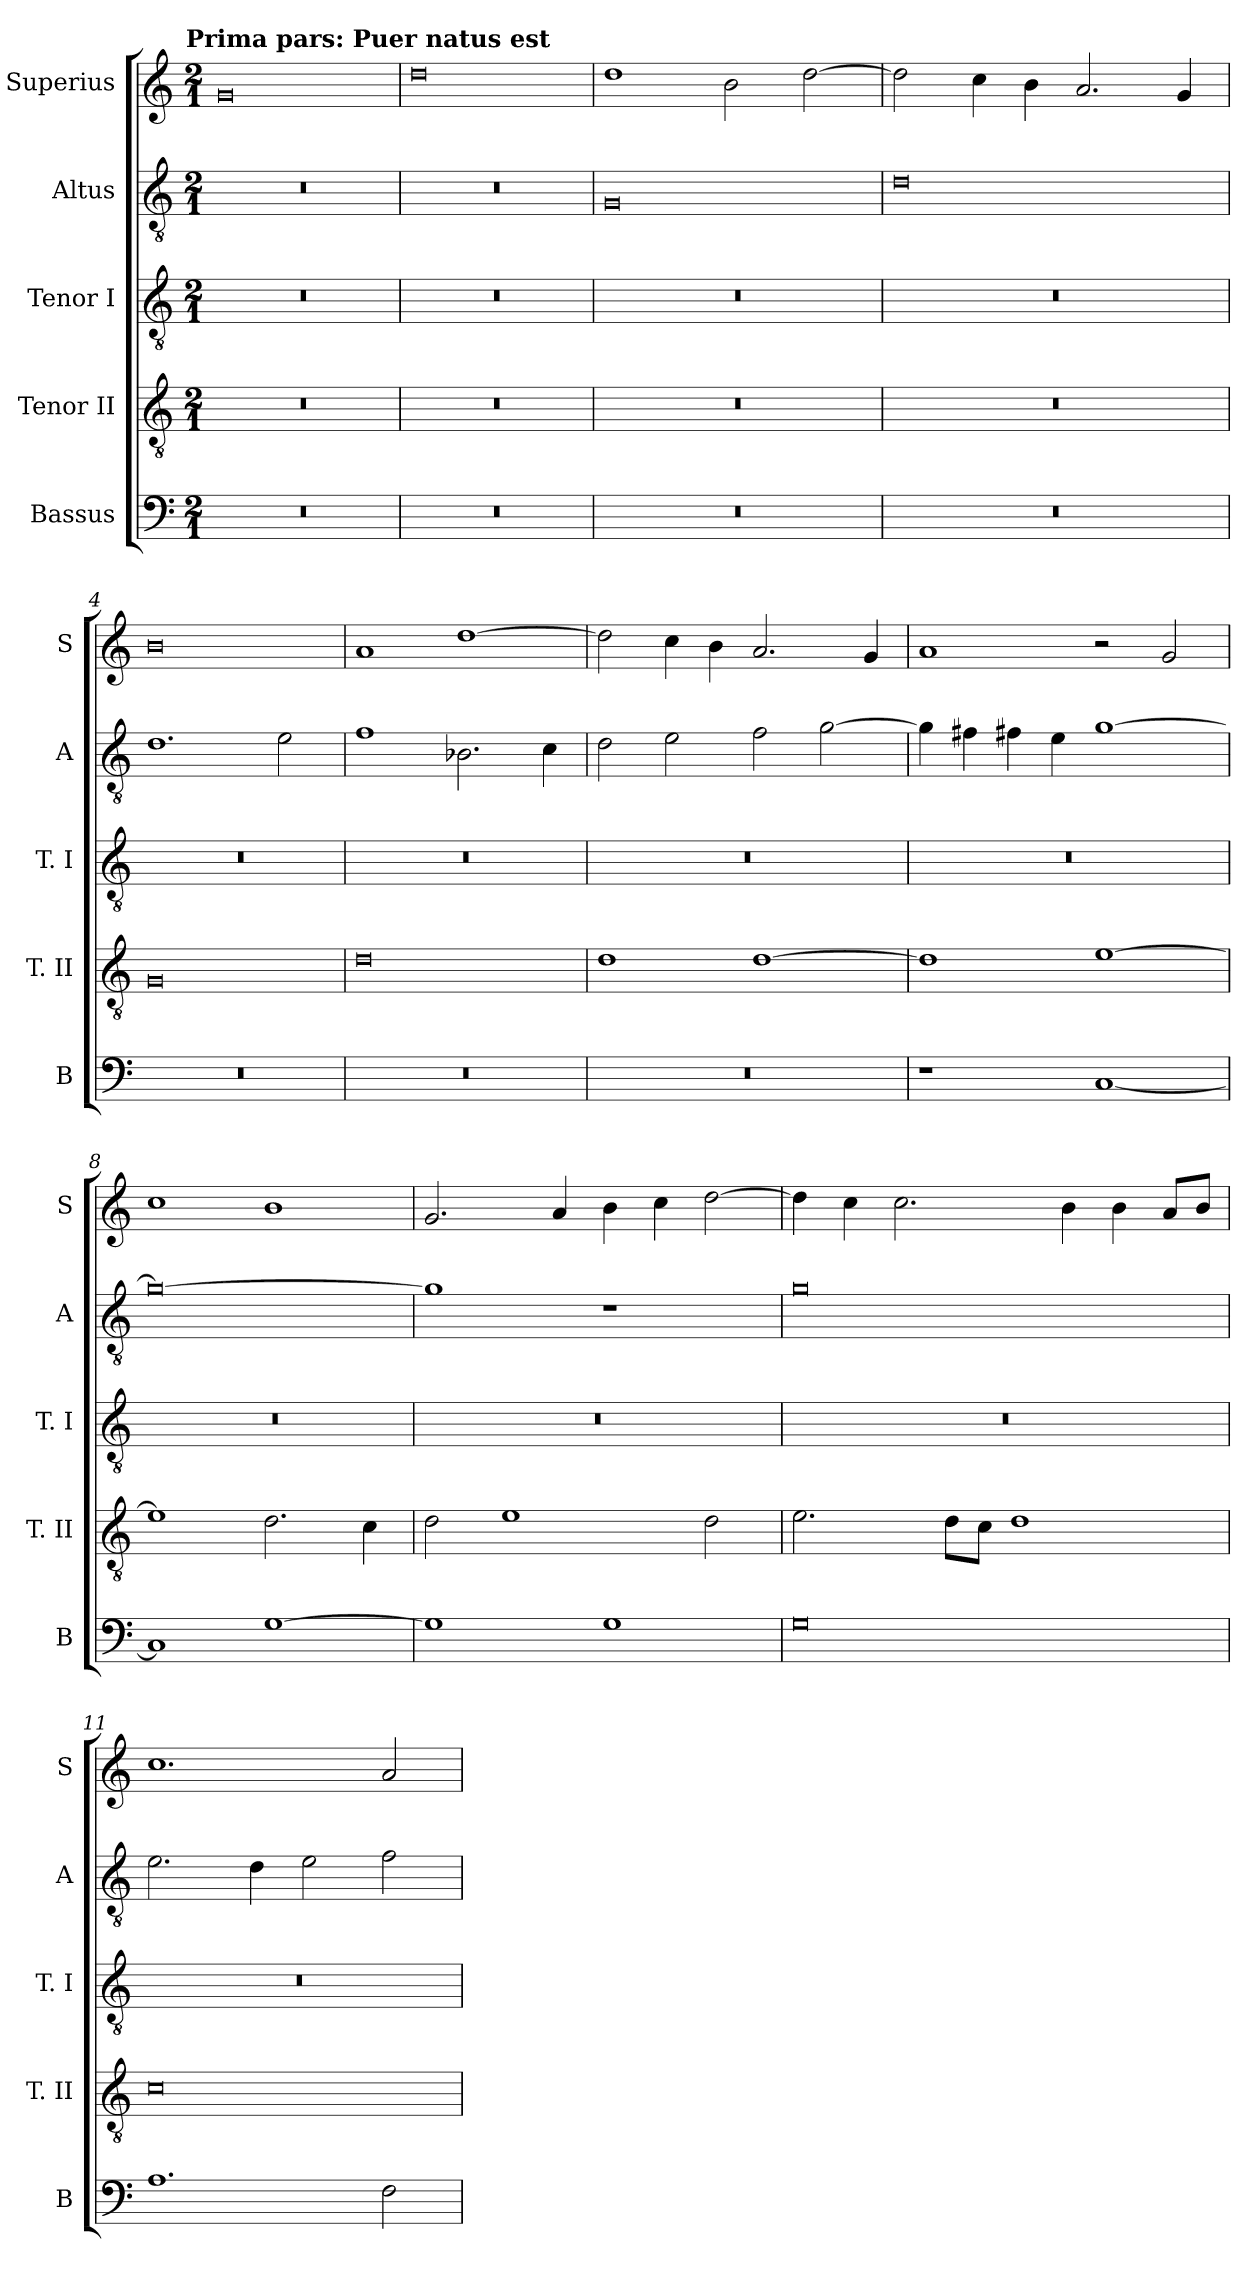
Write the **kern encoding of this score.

**kern	**kern	**kern	**kern	**kern
*part5	*part4	*part3	*part2	*part1
*staff5	*staff4	*staff3	*staff2	*staff1
*I"Bassus	*I"Tenor II	*I"Tenor I	*I"Altus	*I"Superius
*I'B	*I'T. II	*I'T. I	*I'A	*I'S
*clefF4	*clefGv2	*clefGv2	*clefGv2	*clefG2
*k[]	*k[]	*k[]	*k[]	*k[]
*C:	*C:	*C:	*C:	*C:
!!LO:TX:omd:t=Prima pars&colon; Puer natus est
*M2/1	*M2/1	*M2/1	*M2/1	*M2/1
=	=	=	=	=
0r	0r	0r	0r	0g
=1	=1	=1	=1	=1
0r	0r	0r	0r	0dd
=2	=2	=2	=2	=2
0r	0r	0r	0G	1dd
.	.	.	.	2b
.	.	.	.	[2dd
=3	=3	=3	=3	=3
0r	0r	0r	0d	2dd]
.	.	.	.	4cc
.	.	.	.	4b
.	.	.	.	2.a
.	.	.	.	4g
=4	=4	=4	=4	=4
0r	0G	0r	1.d	0b
.	.	.	2e	.
=5	=5	=5	=5	=5
0r	0d	0r	1f	1a
.	.	.	2.B-X	[1dd
.	.	.	4c	.
=6	=6	=6	=6	=6
0r	1d	0r	2d	2dd]
.	.	.	2e	4cc
.	.	.	.	4b
.	[1d	.	2f	2.a
.	.	.	[2g	.
.	.	.	.	4g
=7	=7	=7	=7	=7
1r	1d]	0r	4g]	1a
.	.	.	4f#X	.
.	.	.	4f#X	.
.	.	.	4e	.
[1C	[1e	.	[1g	2r
.	.	.	.	2g
=8	=8	=8	=8	=8
1C]	1e]	0r	0g_	1cc
[1G	2.d	.	.	1b
.	4c	.	.	.
=9	=9	=9	=9	=9
1G]	2d	0r	1g]	2.g
.	1e	.	.	.
.	.	.	.	4a
1G	.	.	1r	4b
.	.	.	.	4cc
.	2d	.	.	[2dd
=10	=10	=10	=10	=10
0G	2.e	0r	0g	4dd]
.	.	.	.	4cc
.	.	.	.	2.cc
.	8dL	.	.	.
.	8cJ	.	.	.
.	1d	.	.	.
.	.	.	.	4b
.	.	.	.	4b
.	.	.	.	8aL
.	.	.	.	8bJ
=11	=11	=11	=11	=11
1.A	0c	0r	2.e	1.cc
.	.	.	4d	.
.	.	.	2e	.
2F	.	.	2f	2a
=	=	=	=	=
*-	*-	*-	*-	*-
